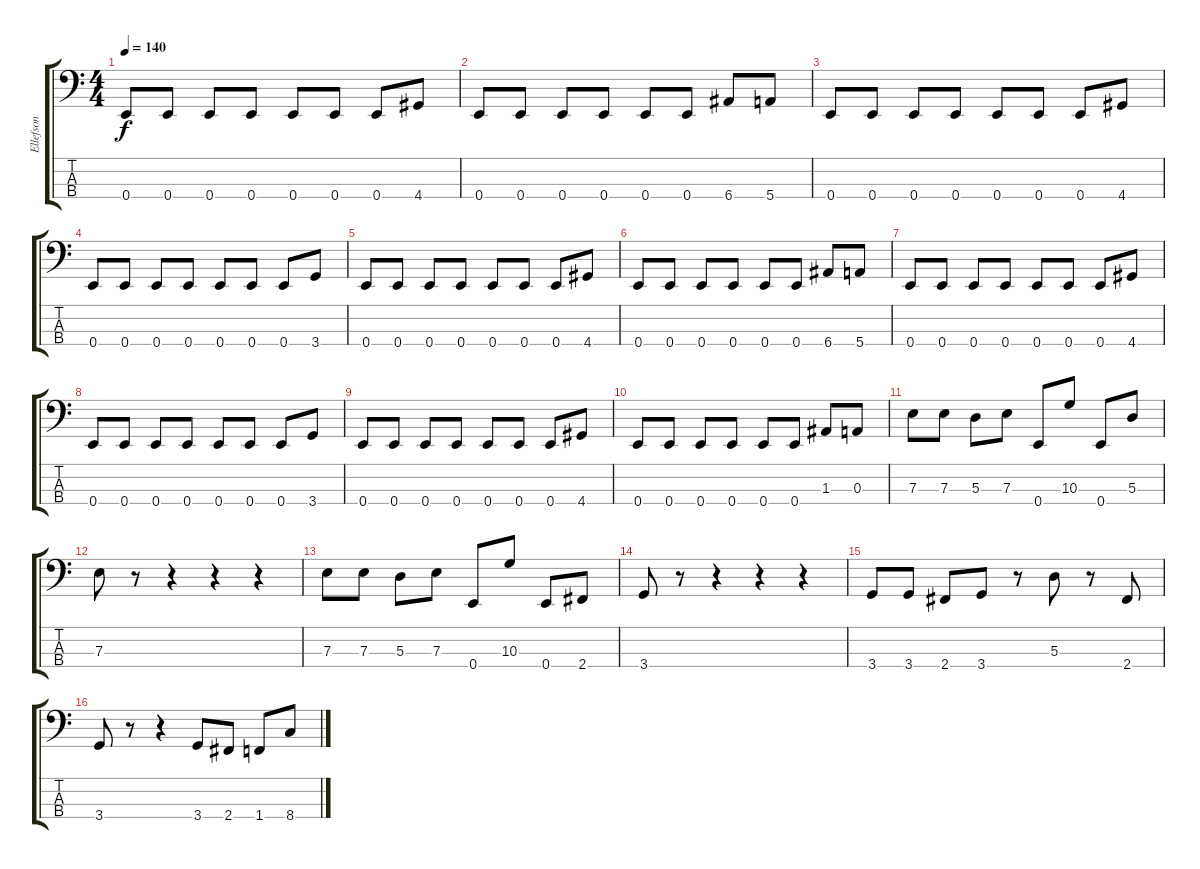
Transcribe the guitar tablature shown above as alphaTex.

\track ("Ellefson" "Ellefson") {instrument electricbasspick}
\staff {score tabs}
\tuning (G2 D2 A1 E1) {hide}
\ts (4 4)
\tempo 140
\clef f4
\ks c
0.4.8{dy f} 0.4.8 0.4.8 0.4.8 0.4.8 0.4.8 0.4.8 4.4.8 |
0.4.8 0.4.8 0.4.8 0.4.8 0.4.8 0.4.8 6.4.8 5.4.8 |
0.4.8 0.4.8 0.4.8 0.4.8 0.4.8 0.4.8 0.4.8 4.4.8 |
0.4.8 0.4.8 0.4.8 0.4.8 0.4.8 0.4.8 0.4.8 3.4.8 |
0.4.8 0.4.8 0.4.8 0.4.8 0.4.8 0.4.8 0.4.8 4.4.8 |
0.4.8 0.4.8 0.4.8 0.4.8 0.4.8 0.4.8 6.4.8 5.4.8 |
0.4.8 0.4.8 0.4.8 0.4.8 0.4.8 0.4.8 0.4.8 4.4.8 |
0.4.8 0.4.8 0.4.8 0.4.8 0.4.8 0.4.8 0.4.8 3.4.8 |
0.4.8 0.4.8 0.4.8 0.4.8 0.4.8 0.4.8 0.4.8 4.4.8 |
0.4.8 0.4.8 0.4.8 0.4.8 0.4.8 0.4.8 1.3.8 0.3.8 |
7.3.8 7.3.8 5.3.8 7.3.8 0.4.8 10.3.8 0.4.8 5.3.8 |
7.3.8 r.8 r.4 r.4 r.4 |
7.3.8 7.3.8 5.3.8 7.3.8 0.4.8 10.3.8 0.4.8 2.4.8 |
3.4.8 r.8 r.4 r.4 r.4 |
3.4.8 3.4.8 2.4.8 3.4.8 r.8 5.3.8 r.8 2.4.8 |
3.4.8 r.8 r.4 3.4.8 2.4.8 1.4.8 8.4.8
